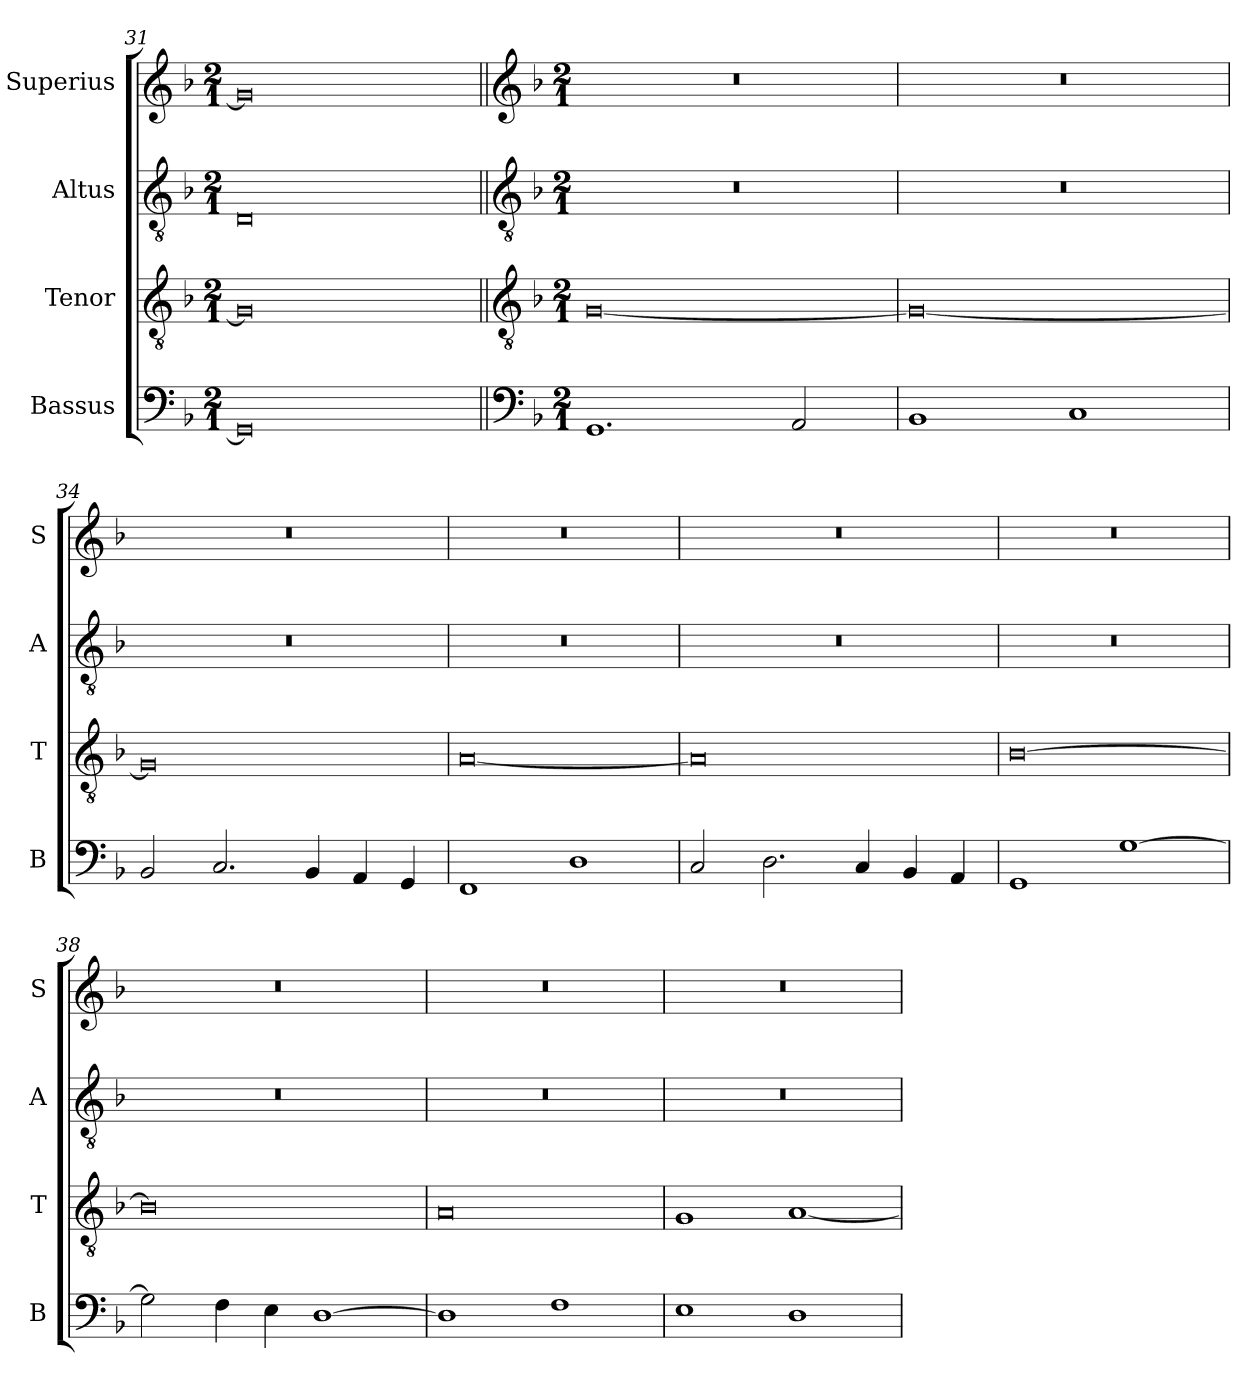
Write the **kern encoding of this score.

**kern	**kern	**kern	**kern
*part4	*part3	*part2	*part1
*staff4	*staff3	*staff2	*staff1
*I"Bassus	*I"Tenor	*I"Altus	*I"Superius
*I'B	*I'T	*I'A	*I'S
*clefF4	*clefGv2	*clefGv2	*clefG2
*k[b-]	*k[b-]	*k[b-]	*k[b-]
*M2/1	*M2/1	*M2/1	*M2/1
=31	=31	=31	=31
0GG]	0G]	0D	0g]
!!LO:LB:g=z
=32||	=32||	=32||	=32||
*clefF4	*clefGv2	*clefGv2	*clefG2
*k[b-]	*k[b-]	*k[b-]	*k[b-]
*M2/1	*M2/1	*M2/1	*M2/1
1.GG	[0G	0r	0r
2AA/	.	.	.
=33	=33	=33	=33
1BB-	0G_	0r	0r
1C	.	.	.
=34	=34	=34	=34
2BB-/	0G]	0r	0r
2.C/	.	.	.
4BB-/	.	.	.
4AA/	.	.	.
4GG/	.	.	.
=35	=35	=35	=35
1FF	[0A	0r	0r
1D	.	.	.
=36	=36	=36	=36
2C/	0A]	0r	0r
2.D\	.	.	.
4C/	.	.	.
4BB-/	.	.	.
4AA/	.	.	.
=37	=37	=37	=37
1GG	[0B-	0r	0r
[1G	.	.	.
=38	=38	=38	=38
2G\]	0B-]	0r	0r
4F\	.	.	.
4E\	.	.	.
[1D	.	.	.
=39	=39	=39	=39
1D]	0A	0r	0r
1F	.	.	.
=40	=40	=40	=40
1E	1G	0r	0r
1D	[1A	.	.
=	=	=	=
*-	*-	*-	*-
